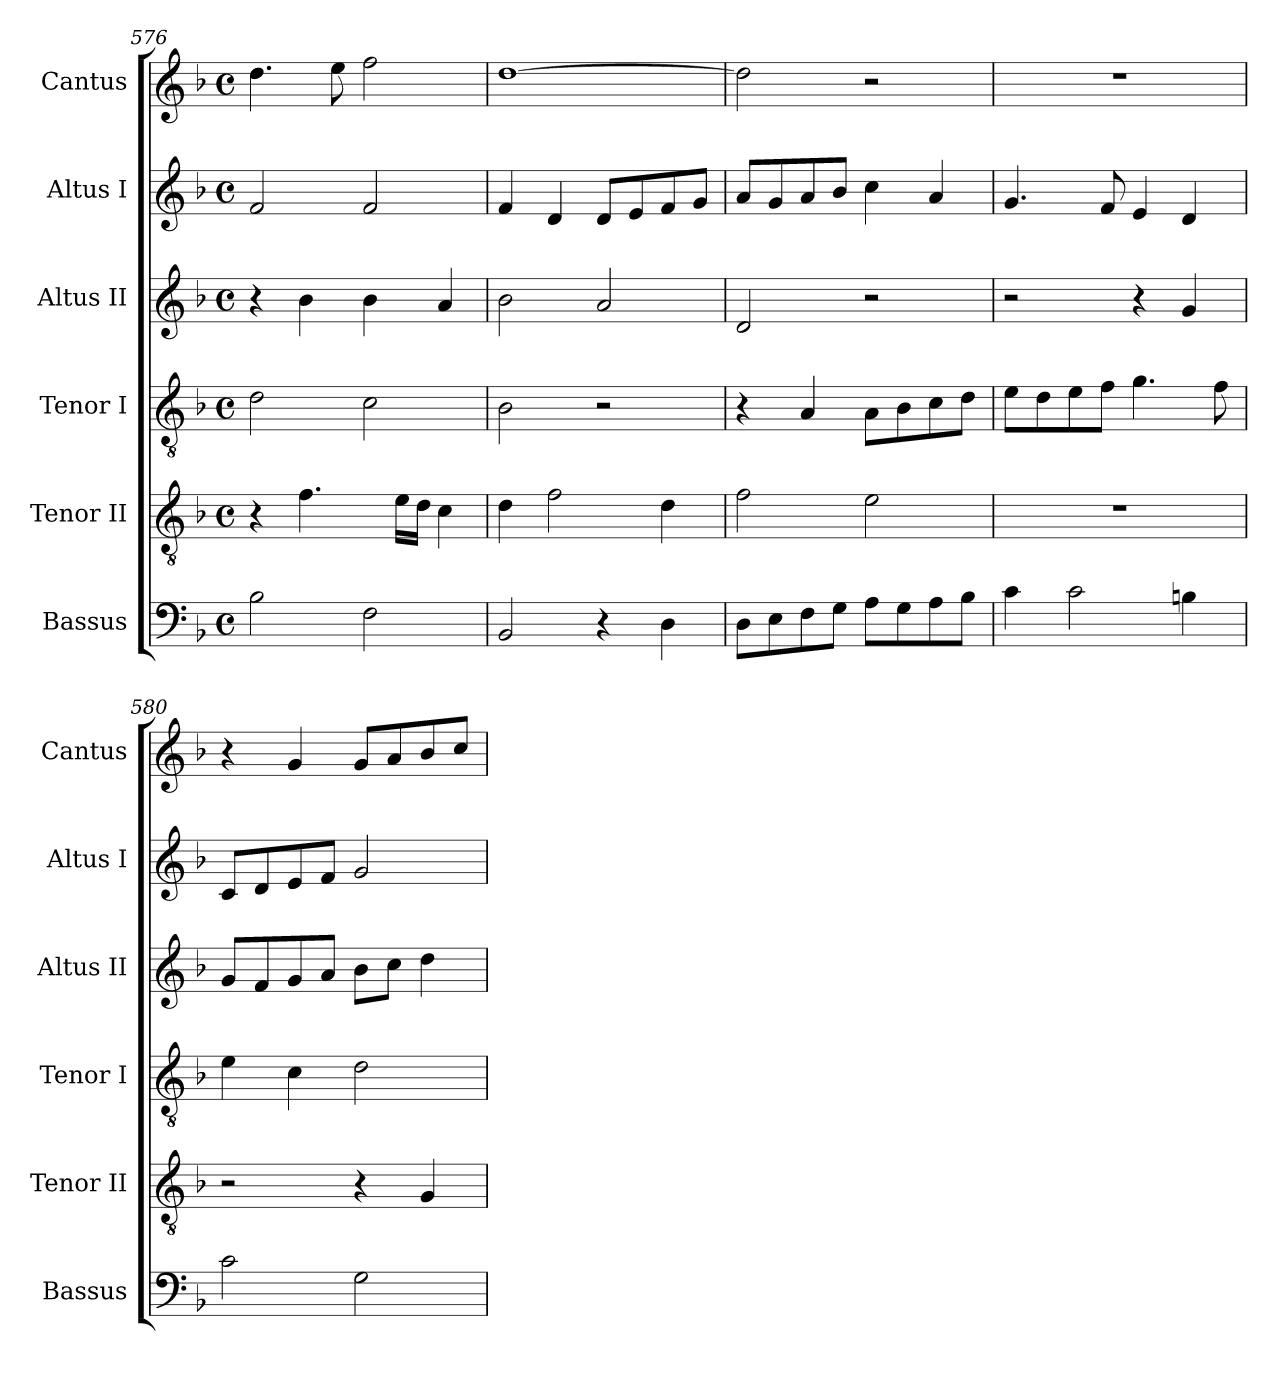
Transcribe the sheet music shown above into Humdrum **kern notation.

**kern	**kern	**kern	**kern	**kern	**kern
*part6	*part5	*part4	*part3	*part2	*part1
*staff6	*staff5	*staff4	*staff3	*staff2	*staff1
*I"Bassus	*I"Tenor II	*I"Tenor I	*I"Altus II	*I"Altus I	*I"Cantus
*I'Bassus	*I'Tenor II	*I'Tenor I	*I'Altus II	*I'Altus I	*I'Cantus
*clefF4	*clefGv2	*clefGv2	*clefG2	*clefG2	*clefG2
*k[b-]	*k[b-]	*k[b-]	*k[b-]	*k[b-]	*k[b-]
*F:	*F:	*F:	*F:	*F:	*F:
*M4/4	*M4/4	*M4/4	*M4/4	*M4/4	*M4/4
*met(c)	*met(c)	*met(c)	*met(c)	*met(c)	*met(c)
=576	=576	=576	=576	=576	=576
2B-\	4r	2d\	4r	2f/	4.dd\
.	4.f\	.	4b-\	.	.
.	.	.	.	.	8ee\
2F\	.	2c\	4b-\	2f/	2ff\
.	16e\LL	.	.	.	.
.	16d\JJ	.	.	.	.
.	4c\	.	4a/	.	.
=577	=577	=577	=577	=577	=577
2BB-/	4d\	2B-\	2b-\	4f/	[>1dd
.	2f\	.	.	4d/	.
4r	.	2r	2a/	8d/L	.
.	.	.	.	8e/	.
4D\	4d\	.	.	8f/	.
.	.	.	.	8g/J	.
=578	=578	=578	=578	=578	=578
8D\L	2f\	4r	2d/	8a/L	2dd\]
8E\	.	.	.	8g/	.
8F\	.	4A/	.	8a/	.
8G\J	.	.	.	8b-/J	.
8A\L	2e\	8A\L	2r	4cc\	2r
8G\	.	8B-\	.	.	.
8A\	.	8c\	.	4a/	.
8B-\J	.	8d\J	.	.	.
=579	=579	=579	=579	=579	=579
4c\	1r	8e\L	2r	4.g/	1r
.	.	8d\	.	.	.
2c\	.	8e\	.	.	.
.	.	8f\J	.	8f/	.
.	.	4.g\	4r	4e/	.
4Bn\	.	.	4g/	4d/	.
.	.	8f\	.	.	.
=580	=580	=580	=580	=580	=580
2c\	2r	4e\	8g/L	8c/L	4r
.	.	.	8f/	8d/	.
.	.	4c\	8g/	8e/	4g/
.	.	.	8a/J	8f/J	.
2G\	4r	2d\	8b-\L	2g/	8g/L
.	.	.	8cc\J	.	8a/
.	4G/	.	4dd\	.	8b-/
.	.	.	.	.	8cc/J
=	=	=	=	=	=
*-	*-	*-	*-	*-	*-
